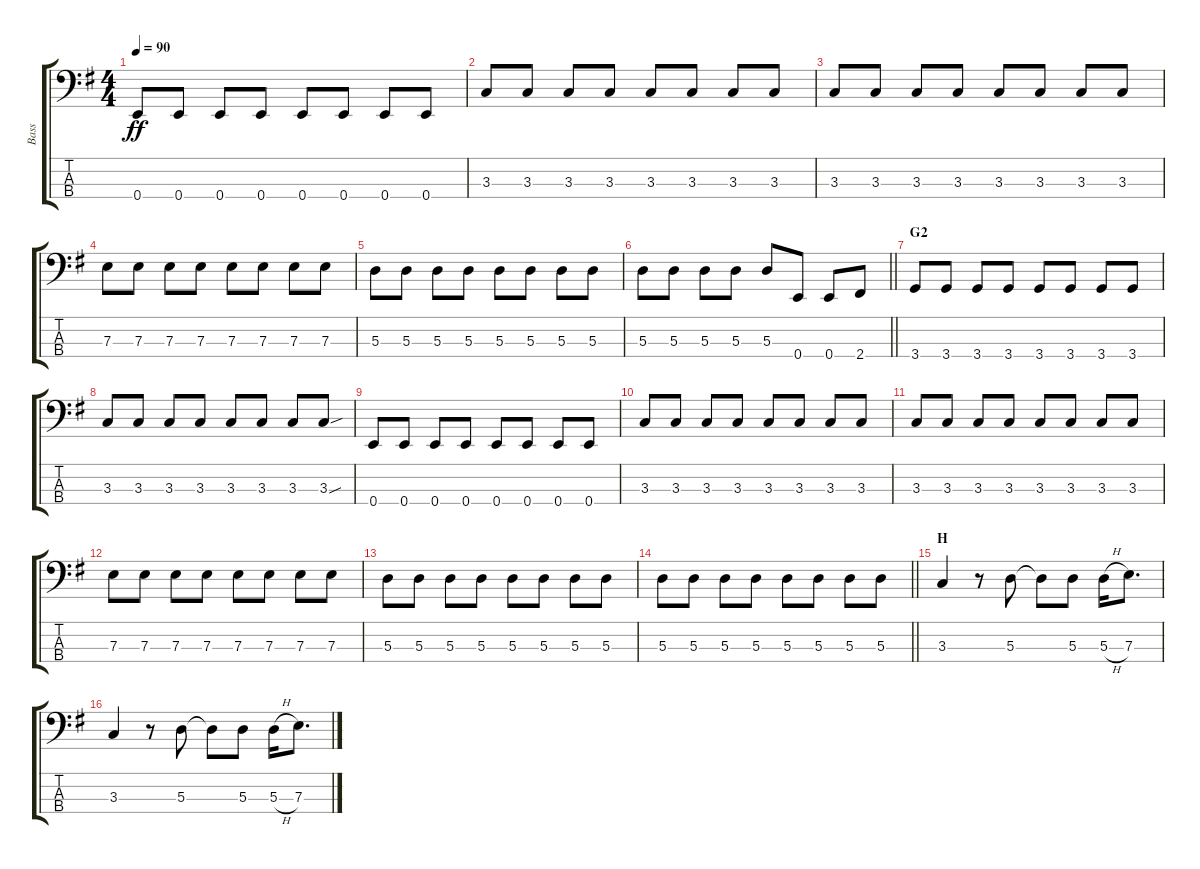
\track ("Bass" "Bass") {instrument electricbasspick}
\staff {score tabs}
\tuning (G2 D2 A1 E1) {hide}
\ts (4 4)
\tempo 90
\clef f4
\ks g
0.4.8{dy ff} 0.4.8 0.4.8 0.4.8 0.4.8 0.4.8 0.4.8 0.4.8 |
3.3.8 3.3.8 3.3.8 3.3.8 3.3.8 3.3.8 3.3.8 3.3.8 |
3.3.8 3.3.8 3.3.8 3.3.8 3.3.8 3.3.8 3.3.8 3.3.8 |
7.3.8 7.3.8 7.3.8 7.3.8 7.3.8 7.3.8 7.3.8 7.3.8 |
5.3.8 5.3.8 5.3.8 5.3.8 5.3.8 5.3.8 5.3.8 5.3.8 |
\barLineRight lightlight
5.3.8 5.3.8 5.3.8 5.3.8 5.3.8 0.4.8 0.4.8 2.4.8 |
\section ("" "G2")
3.4.8 3.4.8 3.4.8 3.4.8 3.4.8 3.4.8 3.4.8 3.4.8 |
3.3.8 3.3.8 3.3.8 3.3.8 3.3.8 3.3.8 3.3.8 3.3{sou}.8 |
0.4.8 0.4.8 0.4.8 0.4.8 0.4.8 0.4.8 0.4.8 0.4.8 |
3.3.8 3.3.8 3.3.8 3.3.8 3.3.8 3.3.8 3.3.8 3.3.8 |
3.3.8 3.3.8 3.3.8 3.3.8 3.3.8 3.3.8 3.3.8 3.3.8 |
7.3.8 7.3.8 7.3.8 7.3.8 7.3.8 7.3.8 7.3.8 7.3.8 |
5.3.8 5.3.8 5.3.8 5.3.8 5.3.8 5.3.8 5.3.8 5.3.8 |
\barLineRight lightlight
5.3.8 5.3.8 5.3.8 5.3.8 5.3.8 5.3.8 5.3.8 5.3.8 |
\section ("" "H")
3.3.4 r.8 5.3.8 5.3{t}.8 5.3.8 5.3{h}.16 7.3.8{d} |
3.3.4 r.8 5.3.8 5.3{t}.8 5.3.8 5.3{h}.16 7.3.8{d}
